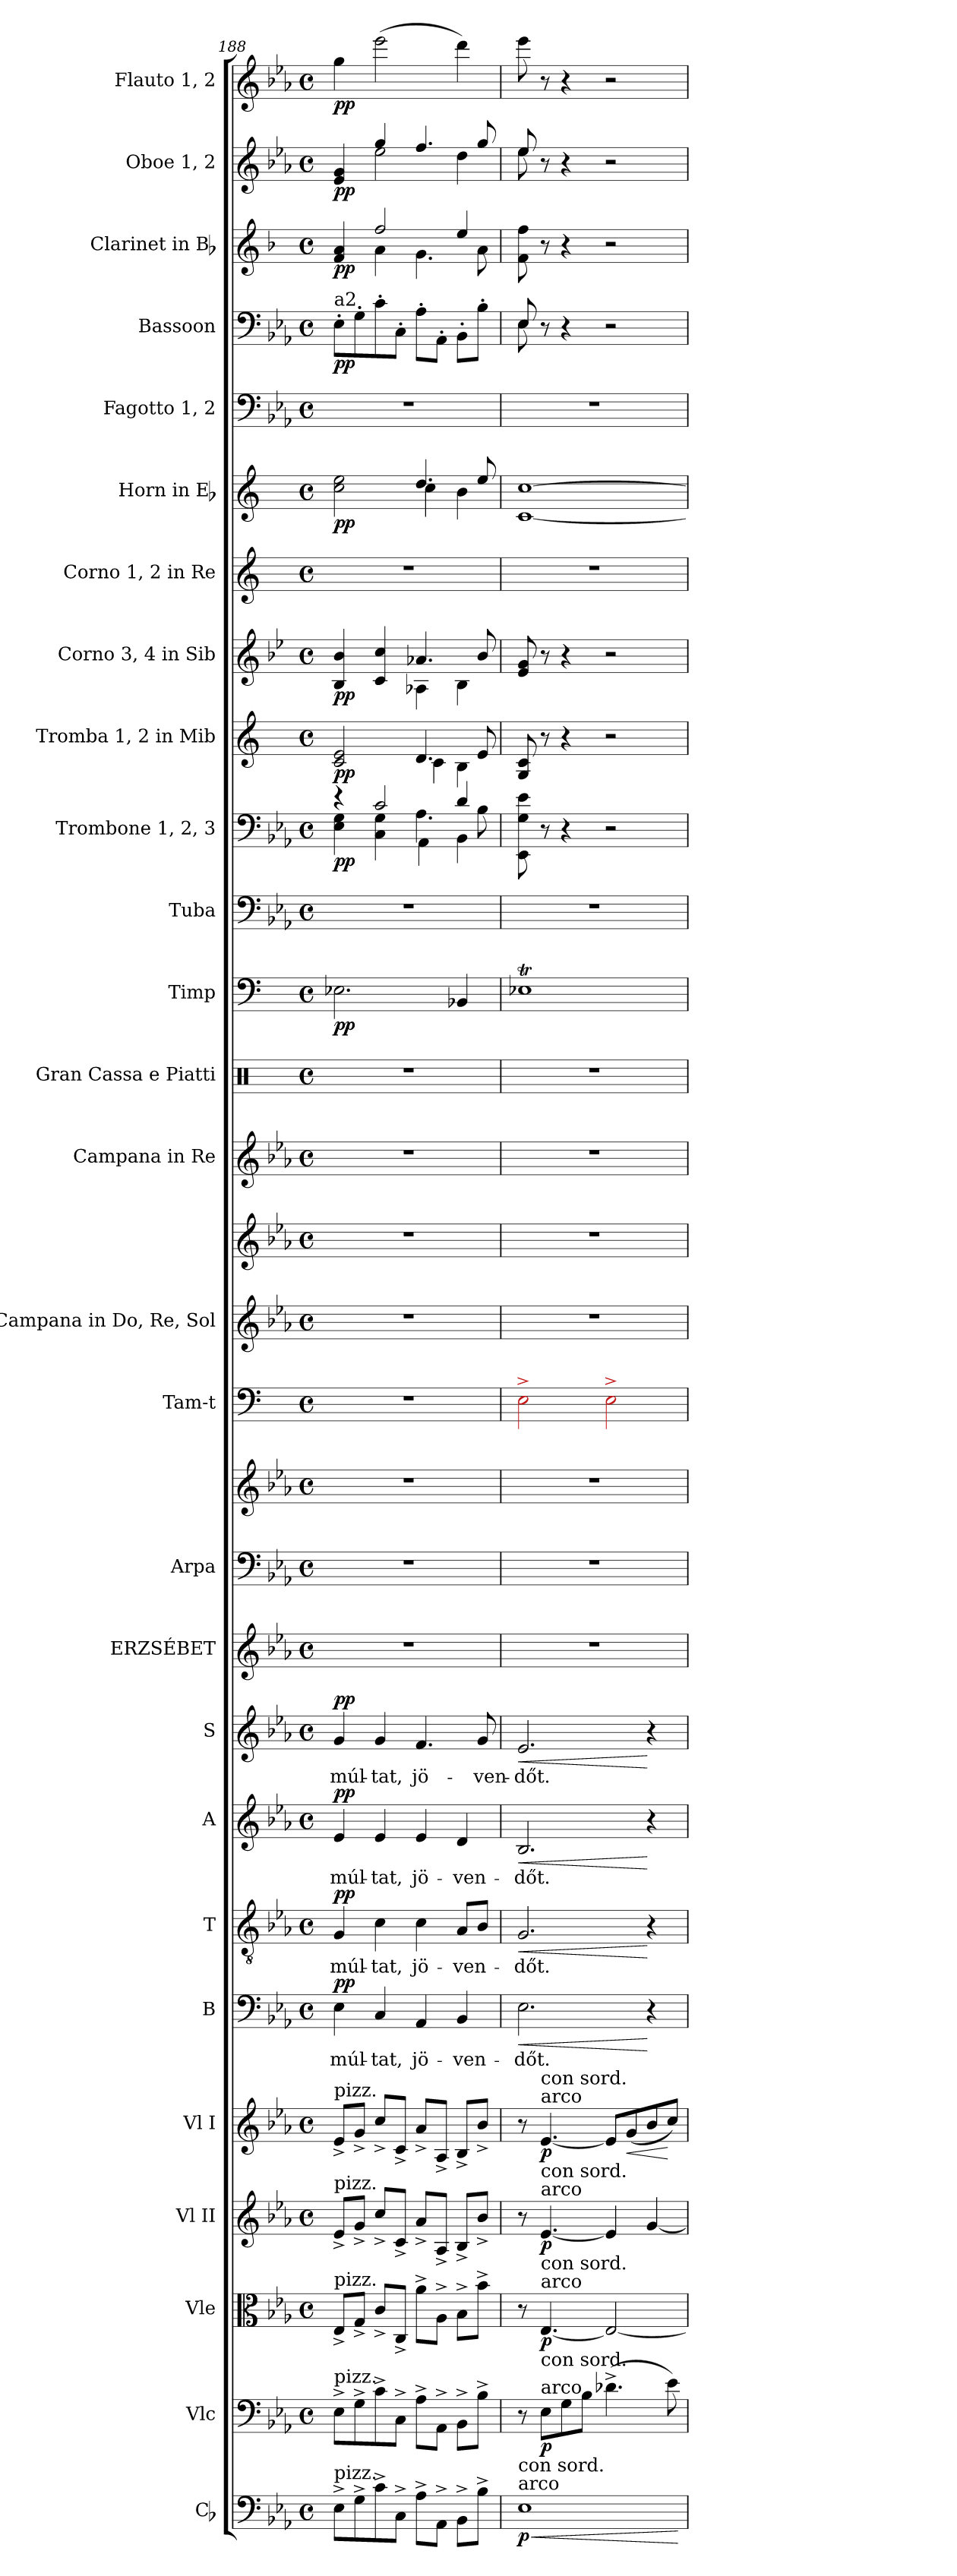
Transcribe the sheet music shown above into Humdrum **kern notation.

**kern	**dynam	**kern	**dynam	**kern	**dynam	**kern	**dynam	**kern	**dynam	**kern	**text	**dynam	**kern	**text	**dynam	**kern	**text	**dynam	**kern	**text	**dynam	**kern	**kern	**kern	**kern	**kern	**kern	**kern	**kern	**kern	**dynam	**kern	**kern	**dynam	**kern	**dynam	**kern	**dynam	**kern	**kern	**dynam	**kern	**kern	**dynam	**kern	**dynam	**kern	**dynam	**kern	**dynam
*part27	*part27	*part26	*part26	*part25	*part25	*part24	*part24	*part23	*part23	*part22	*part22	*part22	*part21	*part21	*part21	*part20	*part20	*part20	*part19	*part19	*part19	*part18	*part17	*part17	*part16	*part15	*part15	*part14	*part13	*part12	*part12	*part11	*part10	*part10	*part9	*part9	*part8	*part8	*part7	*part6	*part6	*part5	*part4	*part4	*part3	*part3	*part2	*part2	*part1	*part1
*staff29	*staff29	*staff28	*staff28	*staff27	*staff27	*staff26	*staff26	*staff25	*staff25	*staff24	*staff24	*staff24	*staff23	*staff23	*staff23	*staff22	*staff22	*staff22	*staff21	*staff21	*staff21	*staff20	*staff19	*staff18	*staff17	*staff16	*staff15	*staff14	*staff13	*staff12	*staff12	*staff11	*staff10	*staff10	*staff9	*staff9	*staff8	*staff8	*staff7	*staff6	*staff6	*staff5	*staff4	*staff4	*staff3	*staff3	*staff2	*staff2	*staff1	*staff1
*I"Cb	*	*I"Vlc	*	*I"Vle	*	*I"Vl II	*	*I"Vl I	*	*I"B	*	*	*I"T	*	*	*I"A	*	*	*I"S	*	*	*I"ERZSÉBET	*I"Arpa	*	*I"Tam-t	*I"3 Campana in Do, Re, Sol	*	*I"Campana in Re	*I"Gran Cassa e Piatti	*I"Timp	*	*I"Tuba	*I"Trombone 1, 2, 3	*	*I"Tromba 1, 2 in Mib	*	*I"Corno 3, 4 in Sib	*	*I"Corno 1, 2 in Re	*I"Horn in Eb	*	*I"Fagotto 1, 2	*I"Bassoon	*	*I"Clarinet in Bb	*	*I"Oboe 1, 2	*	*I"Flauto 1, 2	*
*I'Cb	*	*I'Vlc	*	*I'Vle	*	*I'Vl II	*	*I'Vl I	*	*I'B	*	*	*I'T	*	*	*I'A	*	*	*I'S	*	*	*I'ERZSÉBET	*I'Arpa	*	*I'Tam-t	*	*	*I'Camp	*I'Gr. C e Ptti	*I'Timp	*	*I'Tb	*I'Trb	*	*I'Tr (Mib)	*	*I'Cor (Sib)	*	*I'Cor (Re)	*	*	*I'Fg	*	*	*	*	*I'Ob	*	*I'Fl	*
*clefF4	*	*clefF4	*	*clefC3	*	*clefG2	*	*clefG2	*	*clefF4	*	*	*clefGv2	*	*	*clefG2	*	*	*clefG2	*	*	*clefG2	*clefF4	*clefG2	*clefF4	*clefG2	*clefG2	*clefG2	*clefX	*clefF4	*	*clefF4	*clefF4	*	*clefG2	*	*clefG2	*	*clefG2	*clefG2	*	*clefF4	*clefF4	*	*clefG2	*	*clefG2	*	*clefG2	*
*ITrd7c12	*	*	*	*	*	*	*	*	*	*	*	*	*ITrd7c12	*	*	*	*	*	*	*	*	*	*	*	*	*ITrd-14c-24	*ITrd-14c-24	*ITrd-14c-24	*	*	*	*	*	*	*ITrd-2c-3	*	*ITrd8c14	*	*ITrd6c10	*ITrd5c9	*	*	*	*	*ITrd1c2	*	*	*	*	*
*k[b-e-a-]	*	*k[b-e-a-]	*	*k[b-e-a-]	*	*k[b-e-a-]	*	*k[b-e-a-]	*	*k[b-e-a-]	*	*	*k[b-e-a-]	*	*	*k[b-e-a-]	*	*	*k[b-e-a-]	*	*	*k[b-e-a-]	*k[b-e-a-]	*k[b-e-a-]	*k[]	*k[b-e-a-]	*k[b-e-a-]	*k[b-e-a-]	*k[]	*k[]	*	*k[b-e-a-]	*k[b-e-a-]	*	*k[b-e-a-]	*	*k[b-e-]	*	*k[f#c#]	*k[b-e-a-]	*	*k[b-e-a-]	*k[b-e-a-]	*	*k[b-e-a-]	*	*k[b-e-a-]	*	*k[b-e-a-]	*
*E-:	*	*E-:	*	*E-:	*	*E-:	*	*E-:	*	*E-:	*	*	*E-:	*	*	*E-:	*	*	*E-:	*	*	*E-:	*E-:	*E-:	*C:	*E-:	*E-:	*E-:	*C:	*C:	*	*E-:	*E-:	*	*E-:	*	*B-:	*	*D:	*E-:	*	*E-:	*E-:	*	*E-:	*	*E-:	*	*E-:	*
*M4/4	*	*M4/4	*	*M4/4	*	*M4/4	*	*M4/4	*	*M4/4	*	*	*M4/4	*	*	*M4/4	*	*	*M4/4	*	*	*M4/4	*M4/4	*M4/4	*M4/4	*M4/4	*M4/4	*M4/4	*M4/4	*M4/4	*	*M4/4	*M4/4	*	*M4/4	*	*M4/4	*	*M4/4	*M4/4	*	*M4/4	*M4/4	*	*M4/4	*	*M4/4	*	*M4/4	*
*met(c)	*	*met(c)	*	*met(c)	*	*met(c)	*	*met(c)	*	*met(c)	*	*	*met(c)	*	*	*met(c)	*	*	*met(c)	*	*	*met(c)	*met(c)	*met(c)	*met(c)	*met(c)	*met(c)	*met(c)	*met(c)	*met(c)	*	*met(c)	*met(c)	*	*met(c)	*	*met(c)	*	*met(c)	*met(c)	*	*met(c)	*met(c)	*	*met(c)	*	*met(c)	*	*met(c)	*
=188	=188	=188	=188	=188	=188	=188	=188	=188	=188	=188	=188	=188	=188	=188	=188	=188	=188	=188	=188	=188	=188	=188	=188	=188	=188	=188	=188	=188	=188	=188	=188	=188	=188	=188	=188	=188	=188	=188	=188	=188	=188	=188	=188	=188	=188	=188	=188	=188	=188	=188
!	!	!	!	!	!	!	!	!	!	!	!LO:LY:b:color=#000000	!	!	!	!	!	!	!	!	!	!	!	!	!	!	!	!	!	!	!	!	!	!	!	!	!	!	!	!	!	!	!	!	!	!	!	!	!	!	!
!	!	!	!	!	!	!	!	!	!	!	!	!	!	!LO:LY:b:color=#000000	!	!	!	!	!	!	!	!	!	!	!	!	!	!	!	!	!	!	!	!	!	!	!	!	!	!	!	!	!	!	!	!	!	!	!	!
!	!	!	!	!	!	!	!	!	!	!	!	!	!	!	!	!	!LO:LY:b:color=#000000	!	!	!	!	!	!	!	!	!	!	!	!	!	!	!	!	!	!	!	!	!	!	!	!	!	!	!	!	!	!	!	!	!
!	!	!	!	!	!	!	!	!	!	!	!	!	!	!	!	!	!	!	!	!	!	!	!	!	!	!	!	!	!	!	!	!	!	!	!	!	!	!	!	!	!	!	!LO:TX:a:t=a2	!	!	!	!	!	!	!
!	!	!	!	!	!	!	!	!LO:TX:a:t=pizz.	!	!	!	!	!	!	!	!	!	!	!	!	!	!	!	!	!	!	!	!	!	!	!	!	!	!	!	!	!	!	!	!	!	!	!	!	!	!	!	!	!	!
!	!	!	!	!	!	!LO:TX:a:t=pizz.	!	!	!	!	!	!	!	!	!	!	!	!	!	!	!	!	!	!	!	!	!	!	!	!	!	!	!	!	!	!	!	!	!	!	!	!	!	!	!	!	!	!	!	!
!	!	!	!	!LO:TX:a:t=pizz.	!	!	!	!	!	!	!	!	!	!	!	!	!	!	!	!	!	!	!	!	!	!	!	!	!	!	!	!	!	!	!	!	!	!	!	!	!	!	!	!	!	!	!	!	!	!
!	!	!LO:TX:a:t=pizz.	!	!	!	!	!	!	!	!	!	!	!	!	!	!	!	!	!	!	!	!	!	!	!	!	!	!	!	!	!	!	!	!	!	!	!	!	!	!	!	!	!	!	!	!	!	!	!	!
!LO:TX:a:t=pizz.	!	!	!	!	!	!	!	!	!	!	!	!	!	!	!	!	!	!	!	!	!	!	!	!	!	!	!	!	!	!	!	!	!	!	!	!	!	!	!	!	!	!	!	!	!	!	!	!	!	!
!	!	!	!	!	!	!	!	!	!	!	!	!	!	!	!	!	!	!	!	!LO:LY:b:color=#000000	!	!	!	!	!	!	!	!	!	!	!	!	!	!	!	!	!	!	!	!	!	!	!	!	!	!	!	!	!	!
*	*	*	*	*	*	*	*	*	*	*	*	*	*	*	*	*	*	*	*	*	*	*	*	*	*	*	*	*	*	*	*	*	*^	*	*^	*	*^	*	*	*^	*	*	*	*	*^	*	*^	*	*	*
*	*	*	*	*	*	*	*	*	*	*	*	*	*	*	*	*	*	*	*	*	*	*	*	*	*	*	*	*	*	*	*	*	*	*^	*	*	*	*	*	*	*	*	*	*	*	*	*	*	*	*	*	*	*	*	*	*
8EE-^i\L	.	8E-^i\L	.	8E-^i/L	.	8e-^i/L	.	8e-^i/L	.	4E-i\	múl-	pp	4GGi/	múl-	pp	4e-i/	múl-	pp	4gi/	múl-	pp	1r	1r	1r	1r	1r	1r	1r	1r	2.E-Xi\	pp	1r	4r	4E-i\ 4Gi	2ryy	pp	2e-i/ 2gi	2ryy	pp	4BB-i/ 4B-i	2ryy	pp	1r	2e-i\ 2gi	2ryy	pp	1r	8E-'i\L	pp	4e-i/ 4gi	4ryy	pp	4e-i/ 4gi	4ryy	pp	4ggi\	pp
8GG^i\	.	8G^i\	.	8G^i/J	.	8g^i/J	.	8g^i/J	.	.	.	.	.	.	.	.	.	.	.	.	.	.	.	.	.	.	.	.	.	.	.	.	.	.	.	.	.	.	.	.	.	.	.	.	.	.	.	8G'i\	.	.	.	.	.	.	.	.	.
!	!	!	!	!	!	!	!	!	!	!	!LO:LY:b:color=#000000	!	!	!	!	!	!	!	!	!	!	!	!	!	!	!	!	!	!	!	!	!	!	!	!	!	!	!	!	!	!	!	!	!	!	!	!	!	!	!	!	!	!	!	!	!	!
!	!	!	!	!	!	!	!	!	!	!	!	!	!	!LO:LY:b:color=#000000	!	!	!	!	!	!	!	!	!	!	!	!	!	!	!	!	!	!	!	!	!	!	!	!	!	!	!	!	!	!	!	!	!	!	!	!	!	!	!	!	!	!	!
!	!	!	!	!	!	!	!	!	!	!	!	!	!	!	!	!	!LO:LY:b:color=#000000	!	!	!	!	!	!	!	!	!	!	!	!	!	!	!	!	!	!	!	!	!	!	!	!	!	!	!	!	!	!	!	!	!	!	!	!	!	!	!	!
!	!	!	!	!	!	!	!	!	!	!	!	!	!	!	!	!	!	!	!	!LO:LY:b:color=#000000	!	!	!	!	!	!	!	!	!	!	!	!	!	!	!	!	!	!	!	!	!	!	!	!	!	!	!	!	!	!	!	!	!	!	!	!	!
8C^i\	.	8c^i\	.	8c^i/L	.	8cc^i/L	.	8cc^i/L	.	4Ci/	-tat,	.	4Ci\	-tat,	.	4e-i/	-tat,	.	4gi/	-tat,	.	.	.	.	.	.	.	.	.	.	.	.	2ci/	4Ci\ 4Gi	.	.	.	.	.	4Ci/ 4ci	.	.	.	.	.	.	.	8c'i\	.	2ee-i/	4gi\	.	4ggi/	2ee-i\	.	(2eee-i\	.
8CC^i\J	.	8C^i\J	.	8C^i/J	.	8c^i/J	.	8c^i/J	.	.	.	.	.	.	.	.	.	.	.	.	.	.	.	.	.	.	.	.	.	.	.	.	.	.	.	.	.	.	.	.	.	.	.	.	.	.	.	8C'i\J	.	.	.	.	.	.	.	.	.
!	!	!	!	!	!	!	!	!	!	!	!LO:LY:b:color=#000000	!	!	!	!	!	!	!	!	!	!	!	!	!	!	!	!	!	!	!	!	!	!	!	!	!	!	!	!	!	!	!	!	!	!	!	!	!	!	!	!	!	!	!	!	!	!
!	!	!	!	!	!	!	!	!	!	!	!	!	!	!LO:LY:b:color=#000000	!	!	!	!	!	!	!	!	!	!	!	!	!	!	!	!	!	!	!	!	!	!	!	!	!	!	!	!	!	!	!	!	!	!	!	!	!	!	!	!	!	!	!
!	!	!	!	!	!	!	!	!	!	!	!	!	!	!	!	!	!LO:LY:b:color=#000000	!	!	!	!	!	!	!	!	!	!	!	!	!	!	!	!	!	!	!	!	!	!	!	!	!	!	!	!	!	!	!	!	!	!	!	!	!	!	!	!
!	!	!	!	!	!	!	!	!	!	!	!	!	!	!	!	!	!	!	!	!LO:LY:b:color=#000000	!	!	!	!	!	!	!	!	!	!	!	!	!	!	!	!	!	!	!	!	!	!	!	!	!	!	!	!	!	!	!	!	!	!	!	!	!
8AA-^i\L	.	8A-^i\L	.	8a-^i\L	.	8a-^i/L	.	8a-^i/L	.	4AA-i/	jö-	.	4Ci\	jö-	.	4e-i/	jö-	.	4.fi/	jö-	.	.	.	.	.	.	.	.	.	.	.	.	.	4.A-i\	4AA-i\	.	4.fi/	4e-i\	.	4.A-Xi/	4AA-Xi\	.	.	4.fi/	4e-i\	.	.	8A-'i\L	.	.	4.fi\	.	4.ffi/	.	.	.	.
8AAA-^i\J	.	8AA-^i\J	.	8A-^i\J	.	8A-^i/J	.	8A-^i/J	.	.	.	.	.	.	.	.	.	.	.	.	.	.	.	.	.	.	.	.	.	.	.	.	.	.	.	.	.	.	.	.	.	.	.	.	.	.	.	8AA-'i\J	.	.	.	.	.	.	.	.	.
!	!	!	!	!	!	!	!	!	!	!	!LO:LY:b:color=#000000	!	!	!	!	!	!	!	!	!	!	!	!	!	!	!	!	!	!	!	!	!	!	!	!	!	!	!	!	!	!	!	!	!	!	!	!	!	!	!	!	!	!	!	!	!	!
!	!	!	!	!	!	!	!	!	!	!	!	!	!	!LO:LY:b:color=#000000	!	!	!	!	!	!	!	!	!	!	!	!	!	!	!	!	!	!	!	!	!	!	!	!	!	!	!	!	!	!	!	!	!	!	!	!	!	!	!	!	!	!	!
!	!	!	!	!	!	!	!	!	!	!	!	!	!	!	!	!	!LO:LY:b:color=#000000	!	!	!	!	!	!	!	!	!	!	!	!	!	!	!	!	!	!	!	!	!	!	!	!	!	!	!	!	!	!	!	!	!	!	!	!	!	!	!	!
8BBB-^i\L	.	8BB-^i\L	.	8B-^i\L	.	8B-^i/L	.	8B-^i/L	.	4BB-i/	-ven-	.	8AA-i/L	-ven-	.	4di/	-ven-	.	.	.	.	.	.	.	.	.	.	.	.	4BB-Xi/	.	.	4di/	.	4BB-i\	.	.	4di\	.	.	4BB-i\	.	.	.	4di\	.	.	8BB-'i\L	.	4ddi/	.	.	.	4ddi\	.	4dddi\)	.
!	!	!	!	!	!	!	!	!	!	!	!	!	!	!	!	!	!	!	!	!LO:LY:b:color=#000000	!	!	!	!	!	!	!	!	!	!	!	!	!	!	!	!	!	!	!	!	!	!	!	!	!	!	!	!	!	!	!	!	!	!	!	!	!
8BB-^i\J	.	8B-^i\J	.	8b-^i\J	.	8b-^i/J	.	8b-^i/J	.	.	.	.	8BB-i/J	.	.	.	.	.	8gi/	-ven-	.	.	.	.	.	.	.	.	.	.	.	.	.	8B-i\	.	.	8gi/	.	.	8B-i/	.	.	.	8gi/	.	.	.	8B-'i\J	.	.	8gi\	.	8ggi/	.	.	.	.
*	*	*	*	*	*	*	*	*	*	*	*	*	*	*	*	*	*	*	*	*	*	*	*	*	*	*	*	*	*	*	*	*	*	*v	*v	*	*	*	*	*v	*v	*	*	*v	*v	*	*	*	*	*	*	*	*	*	*	*	*
*	*	*	*	*	*	*	*	*	*	*	*	*	*	*	*	*	*	*	*	*	*	*	*	*	*	*	*	*	*	*	*	*	*	*	*	*v	*v	*	*	*	*	*	*	*	*	*	*	*	*	*	*	*	*	*
=189	=189	=189	=189	=189	=189	=189	=189	=189	=189	=189	=189	=189	=189	=189	=189	=189	=189	=189	=189	=189	=189	=189	=189	=189	=189	=189	=189	=189	=189	=189	=189	=189	=189	=189	=189	=189	=189	=189	=189	=189	=189	=189	=189	=189	=189	=189	=189	=189	=189	=189	=189	=189	=189
!	!LO:HP:b	!	!	!	!	!	!	!	!	!	!	!	!	!	!	!	!	!	!	!	!	!	!	!	!	!	!	!	!	!	!	!	!	!	!	!	!	!	!	!	!	!	!	!	!	!	!	!	!	!	!	!	!
*	*	*	*	*	*	*	*	*	*	*	*	*	*	*	*	*	*	*	*	*	*	*	*	*	*	*	*	*	*	*	*	*	*v	*v	*	*	*	*	*	*	*	*	*	*	*	*v	*v	*	*	*	*	*	*
*	*	*	*	*	*	*	*	*	*	*	*	*	*	*	*	*	*	*	*	*	*	*	*	*	*	*	*	*	*	*	*	*	*^	*	*	*	*	*	*	*	*	*	*	*	*^	*	*	*	*	*	*
!	!	!	!	!	!	!	!	!	!	!	!LO:LY:b:color=#000000	!LO:HP:b	!	!	!	!	!	!	!	!	!	!	!	!	!	!	!	!	!	!	!	!	!	!	!	!	!	!	!	!	!	!	!	!	!	!	!	!	!	!	!	!	!
!	!	!	!	!	!	!	!	!	!	!	!	!LO:HP:n=1:b	!	!	!	!	!	!	!	!	!	!	!	!	!	!	!	!	!	!	!	!	!	!	!	!	!	!	!	!	!	!	!	!	!	!	!	!	!	!	!	!	!
*	*	*	*	*	*	*	*	*	*	*	*	*	*	*	*	*	*	*	*	*	*	*	*	*	*	*	*	*	*	*	*	*	*v	*v	*	*	*	*	*	*	*	*	*	*	*	*v	*v	*	*	*	*	*	*
*	*	*	*	*	*	*	*	*	*	*	*	*	*	*	*	*	*	*	*	*	*	*	*	*	*	*	*	*	*	*	*	*	*^	*	*	*	*	*	*	*	*	*	*	*	*^	*	*	*	*	*	*
!	!	!	!	!	!	!	!	!	!	!	!	!	!	!LO:LY:b:color=#000000	!LO:HP:b	!	!	!	!	!	!	!	!	!	!	!	!	!	!	!	!	!	!	!	!	!	!	!	!	!	!	!	!	!	!	!	!	!	!	!	!	!	!
!	!	!	!	!	!	!	!	!	!	!	!	!	!	!	!LO:HP:n=1:b	!	!	!	!	!	!	!	!	!	!	!	!	!	!	!	!	!	!	!	!	!	!	!	!	!	!	!	!	!	!	!	!	!	!	!	!	!	!
*	*	*	*	*	*	*	*	*	*	*	*	*	*	*	*	*	*	*	*	*	*	*	*	*	*	*	*	*	*	*	*	*	*v	*v	*	*	*	*	*	*	*	*	*	*	*	*v	*v	*	*	*	*	*	*
*	*	*	*	*	*	*	*	*	*	*	*	*	*	*	*	*	*	*	*	*	*	*	*	*	*	*	*	*	*	*	*	*	*^	*	*	*	*	*	*	*	*	*	*	*	*^	*	*	*	*	*	*
!	!	!	!	!	!	!	!	!	!	!	!	!	!	!	!	!	!LO:LY:b:color=#000000	!LO:HP:b	!	!	!	!	!	!	!	!	!	!	!	!	!	!	!	!	!	!	!	!	!	!	!	!	!	!	!	!	!	!	!	!	!	!	!
!	!	!	!	!	!	!	!	!	!	!	!	!	!	!	!	!	!	!LO:HP:n=1:b	!	!	!	!	!	!	!	!	!	!	!	!	!	!	!	!	!	!	!	!	!	!	!	!	!	!	!	!	!	!	!	!	!	!	!
*	*	*	*	*	*	*	*	*	*	*	*	*	*	*	*	*	*	*	*	*	*	*	*	*	*	*	*	*	*	*	*	*	*v	*v	*	*	*	*	*	*	*	*	*	*	*	*v	*v	*	*	*	*	*	*
*	*	*	*	*	*	*	*	*	*	*	*	*	*	*	*	*	*	*	*	*	*	*	*	*	*	*	*	*	*	*	*	*	*^	*	*	*	*	*	*	*	*	*	*	*	*^	*	*	*	*	*	*
!LO:TX:a:t=arco	!	!	!	!	!	!	!	!	!	!	!	!	!	!	!	!	!	!	!	!	!	!	!	!	!	!	!	!	!	!	!	!	!	!	!	!	!	!	!	!	!	!	!	!	!	!	!	!	!	!	!	!	!
!LO:TX:a:t=con sord.	!	!	!	!	!	!	!	!	!	!	!	!	!	!	!	!	!	!	!	!	!	!	!	!	!	!	!	!	!	!	!	!	!	!	!	!	!	!	!	!	!	!	!	!	!	!	!	!	!	!	!	!	!
!	!	!	!	!	!	!	!	!	!	!	!	!	!	!	!	!	!	!	!	!LO:LY:b:color=#000000	!LO:HP:b	!	!	!	!	!	!	!	!	!	!	!	!	!	!	!	!	!	!	!	!	!	!	!	!	!	!	!	!	!	!	!	!
!	!	!	!	!	!	!	!	!	!	!	!	!	!	!	!	!	!	!	!	!	!LO:HP:n=1:b	!	!	!	!	!	!	!	!	!	!	!	!	!	!	!	!	!	!	!	!	!	!	!	!	!	!	!	!	!	!	!	!
*	*	*	*	*	*	*	*	*	*	*	*	*	*	*	*	*	*	*	*	*	*	*	*	*	*	*	*	*	*	*	*	*	*v	*v	*	*	*	*	*	*	*	*	*	*^	*	*v	*v	*	*	*	*	*	*
1EE-i	< p	8r	.	8r	.	8r	.	8r	.	2.E-i\	-dőt.	< >	2.GGi/	-dőt.	< >	2.B-i/	-dőt.	< >	2.e-i/	-dőt.	< >	1r	1r	1r	2Rcc^i\	1r	1r	1r	1r	1E-XTi	.	1r	8EE-i\ 8Gi 8e-i	.	8B-i/ 8e-i	.	8E-i/ 8Gi	.	1r	[<1E-i [>1e-i	.	1r	8E-i/	8E-i\	.	8e-i\ 8ee-i	.	8ee-i/	8ee-i\	.	8eee-i\	.
!	!	!	!	!	!	!	!	!LO:TX:a:t=arco	!	!	!	!	!	!	!	!	!	!	!	!	!	!	!	!	!	!	!	!	!	!	!	!	!	!	!	!	!	!	!	!	!	!	!	!	!	!	!	!	!	!	!	!
!	!	!	!	!	!	!	!	!LO:TX:a:t=con sord.	!	!	!	!	!	!	!	!	!	!	!	!	!	!	!	!	!	!	!	!	!	!	!	!	!	!	!	!	!	!	!	!	!	!	!	!	!	!	!	!	!	!	!	!
!	!	!	!	!	!	!LO:TX:a:t=arco	!	!	!	!	!	!	!	!	!	!	!	!	!	!	!	!	!	!	!	!	!	!	!	!	!	!	!	!	!	!	!	!	!	!	!	!	!	!	!	!	!	!	!	!	!	!
!	!	!	!	!	!	!LO:TX:a:t=con sord.	!	!	!	!	!	!	!	!	!	!	!	!	!	!	!	!	!	!	!	!	!	!	!	!	!	!	!	!	!	!	!	!	!	!	!	!	!	!	!	!	!	!	!	!	!	!
!	!	!	!	!LO:TX:a:t=arco	!	!	!	!	!	!	!	!	!	!	!	!	!	!	!	!	!	!	!	!	!	!	!	!	!	!	!	!	!	!	!	!	!	!	!	!	!	!	!	!	!	!	!	!	!	!	!	!
!	!	!	!	!LO:TX:a:t=con sord.	!	!	!	!	!	!	!	!	!	!	!	!	!	!	!	!	!	!	!	!	!	!	!	!	!	!	!	!	!	!	!	!	!	!	!	!	!	!	!	!	!	!	!	!	!	!	!	!
!	!	!LO:TX:a:t=arco	!	!	!	!	!	!	!	!	!	!	!	!	!	!	!	!	!	!	!	!	!	!	!	!	!	!	!	!	!	!	!	!	!	!	!	!	!	!	!	!	!	!	!	!	!	!	!	!	!	!
!	!	!LO:TX:a:t=con sord.	!	!	!	!	!	!	!	!	!	!	!	!	!	!	!	!	!	!	!	!	!	!	!	!	!	!	!	!	!	!	!	!	!	!	!	!	!	!	!	!	!	!	!	!	!	!	!	!	!	!
.	.	8E-i\L	p	[<4.E-i/	p	[<4.e-i/	p	[<4.e-i/	p	.	.	.	.	.	.	.	.	.	.	.	.	.	.	.	.	.	.	.	.	.	.	.	8r	.	8r	.	8r	.	.	.	.	.	8r	2..ryy	.	8r	.	8r	2..ryy	.	8r	.
.	.	8Gi\	.	.	.	.	.	.	.	.	.	.	.	.	.	.	.	.	.	.	.	.	.	.	.	.	.	.	.	.	.	.	4r	.	4r	.	4r	.	.	.	.	.	4r	.	.	4r	.	4r	.	.	4r	.
.	.	8B-i\J	.	.	.	.	.	.	.	.	.	.	.	.	.	.	.	.	.	.	.	.	.	.	.	.	.	.	.	.	.	.	.	.	.	.	.	.	.	.	.	.	.	.	.	.	.	.	.	.	.	.
.	.	(4.d-X^i\	.	2E-i/_<	.	4e-i/]	.	8e-i/L]	.	.	.	.	.	.	.	.	.	.	.	.	.	.	.	.	2Rcc^i\	.	.	.	.	.	.	.	2r	.	2r	.	2r	.	.	.	.	.	2r	.	.	2r	.	2r	.	.	2r	.
!	!	!	!	!	!	!	!	!	!LO:HP:b	!	!	!	!	!	!	!	!	!	!	!	!	!	!	!	!	!	!	!	!	!	!	!	!	!	!	!	!	!	!	!	!	!	!	!	!	!	!	!	!	!	!	!
.	.	.	.	.	.	.	.	(8gi/	<	.	.	.	.	.	.	.	.	.	.	.	.	.	.	.	.	.	.	.	.	.	.	.	.	.	.	.	.	.	.	.	.	.	.	.	.	.	.	.	.	.	.	.
.	.	.	.	.	.	[<4gi/	.	8b-i/	.	4r	.	[	4r	.	[	4r	.	[	4r	.	[	.	.	.	.	.	.	.	.	.	.	.	.	.	.	.	.	.	.	.	.	.	.	.	.	.	.	.	.	.	.	.
.	.	8e-i\)	.	.	.	.	.	8cci/J)	[	.	.	.	.	.	.	.	.	.	.	.	.	.	.	.	.	.	.	.	.	.	.	.	.	.	.	.	.	.	.	.	.	.	.	.	.	.	.	.	.	.	.	.
*	*	*	*	*	*	*	*	*	*	*	*	*	*	*	*	*	*	*	*	*	*	*	*	*	*	*	*	*	*	*	*	*	*	*	*	*	*	*	*	*	*	*	*v	*v	*	*	*	*v	*v	*	*	*
.	[	.	.	.	.	.	.	.	.	.	.	]	.	.	]	.	.	]	.	.	]	.	.	.	.	.	.	.	.	.	.	.	.	.	.	.	.	.	.	.	.	.	.	.	.	.	.	.	.	.
=	=	=	=	=	=	=	=	=	=	=	=	=	=	=	=	=	=	=	=	=	=	=	=	=	=	=	=	=	=	=	=	=	=	=	=	=	=	=	=	=	=	=	=	=	=	=	=	=	=	=
*-	*-	*-	*-	*-	*-	*-	*-	*-	*-	*-	*-	*-	*-	*-	*-	*-	*-	*-	*-	*-	*-	*-	*-	*-	*-	*-	*-	*-	*-	*-	*-	*-	*-	*-	*-	*-	*-	*-	*-	*-	*-	*-	*-	*-	*-	*-	*-	*-	*-	*-
